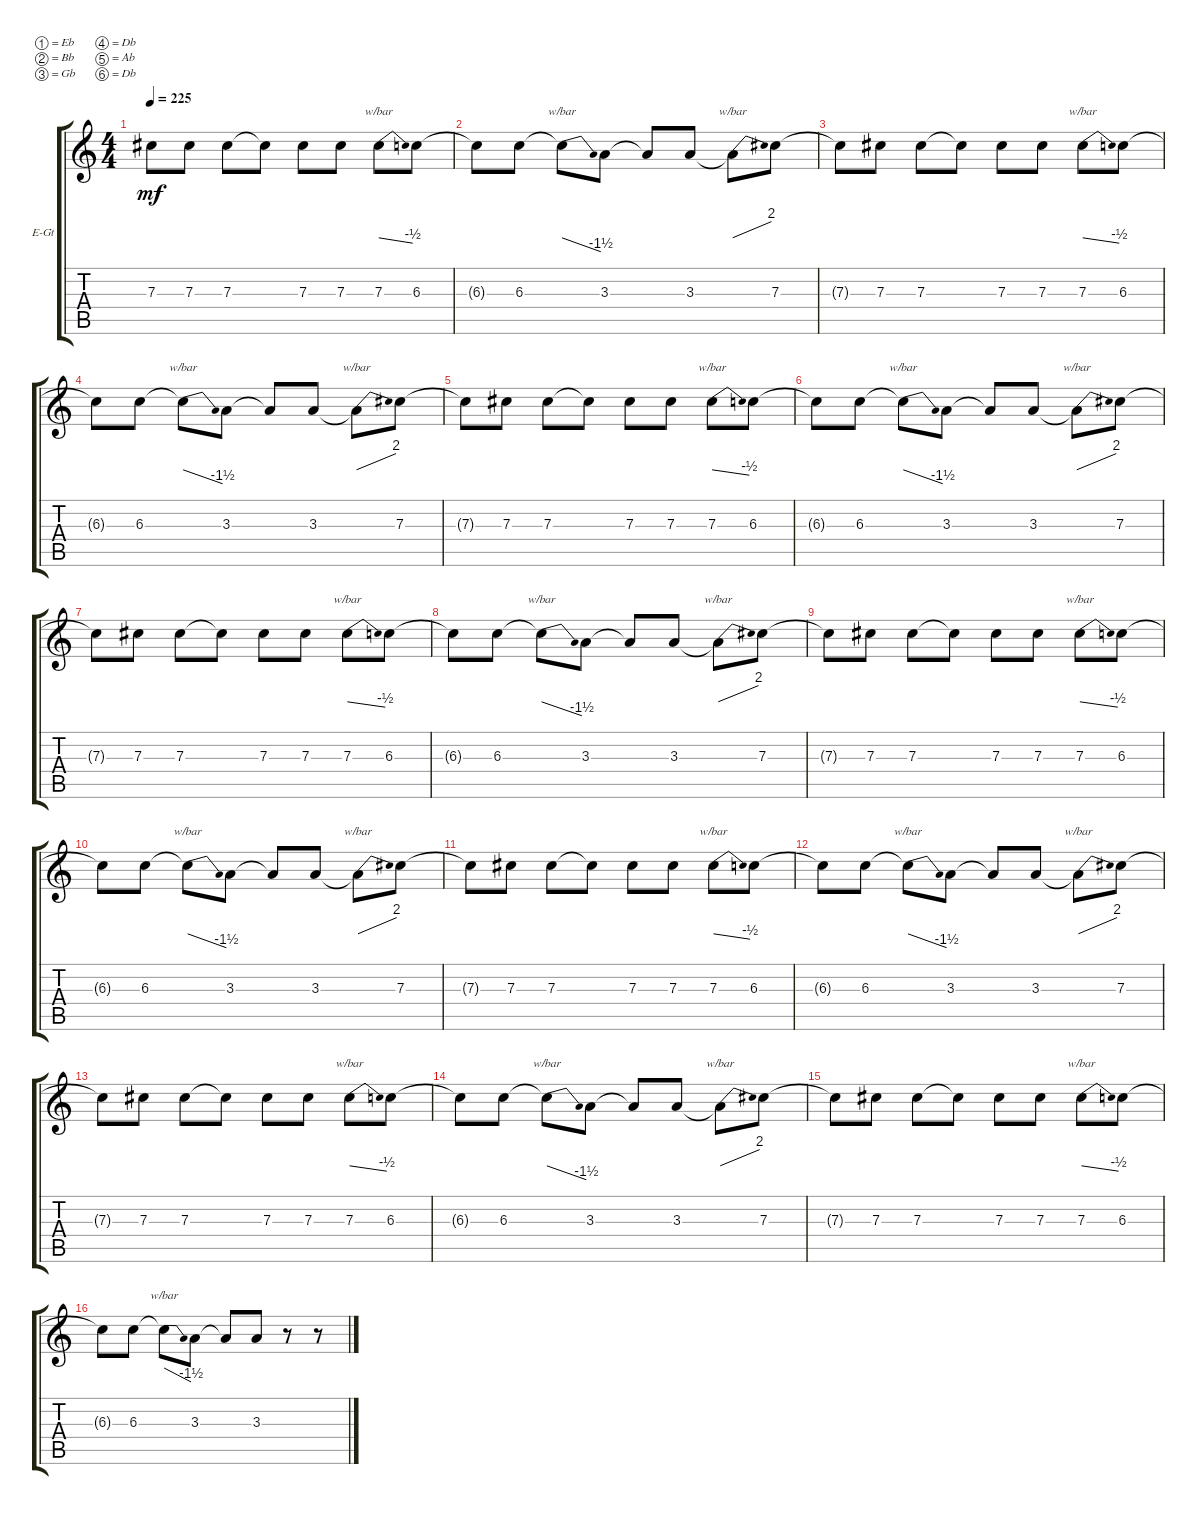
\bracketExtendMode groupsimilarinstruments
\firstSystemTrackNameOrientation horizontal
\otherSystemsTrackNameOrientation horizontal
\track ("solo" "E-Gt") {instrument distortionguitar}
\staff {score tabs}
\tuning (Eb4 Bb3 Gb3 Db3 Ab2 Db2)
\ts (4 4)
\tempo 225
\clef g2
\ks c
7.3{t}.8{dy mf} 7.3.8 7.3.8 7.3{t}.8 7.3.8 7.3.8 7.3.8{tbe (dive default 0 0 60 -2)} 6.3.8 |
6.3{t}.8 6.3.8 6.3{t}.8{tbe (dive default 0 0 60 -6)} 3.3.8 3.3{t}.8 3.3.8 3.3{t}.8{tbe (dive default 0 0 60 8)} 7.3.8 |
7.3{t}.8 7.3.8 7.3.8 7.3{t}.8 7.3.8 7.3.8 7.3.8{tbe (dive default 0 0 60 -2)} 6.3.8 |
6.3{t}.8 6.3.8 6.3{t}.8{tbe (dive default 0 0 60 -6)} 3.3.8 3.3{t}.8 3.3.8 3.3{t}.8{tbe (dive default 0 0 60 8)} 7.3.8 |
7.3{t}.8 7.3.8 7.3.8 7.3{t}.8 7.3.8 7.3.8 7.3.8{tbe (dive default 0 0 60 -2)} 6.3.8 |
6.3{t}.8 6.3.8 6.3{t}.8{tbe (dive default 0 0 60 -6)} 3.3.8 3.3{t}.8 3.3.8 3.3{t}.8{tbe (dive default 0 0 60 8)} 7.3.8 |
7.3{t}.8 7.3.8 7.3.8 7.3{t}.8 7.3.8 7.3.8 7.3.8{tbe (dive default 0 0 60 -2)} 6.3.8 |
6.3{t}.8 6.3.8 6.3{t}.8{tbe (dive default 0 0 60 -6)} 3.3.8 3.3{t}.8 3.3.8 3.3{t}.8{tbe (dive default 0 0 60 8)} 7.3.8 |
7.3{t}.8 7.3.8 7.3.8 7.3{t}.8 7.3.8 7.3.8 7.3.8{tbe (dive default 0 0 60 -2)} 6.3.8 |
6.3{t}.8 6.3.8 6.3{t}.8{tbe (dive default 0 0 60 -6)} 3.3.8 3.3{t}.8 3.3.8 3.3{t}.8{tbe (dive default 0 0 60 8)} 7.3.8 |
7.3{t}.8 7.3.8 7.3.8 7.3{t}.8 7.3.8 7.3.8 7.3.8{tbe (dive default 0 0 60 -2)} 6.3.8 |
6.3{t}.8 6.3.8 6.3{t}.8{tbe (dive default 0 0 60 -6)} 3.3.8 3.3{t}.8 3.3.8 3.3{t}.8{tbe (dive default 0 0 60 8)} 7.3.8 |
7.3{t}.8 7.3.8 7.3.8 7.3{t}.8 7.3.8 7.3.8 7.3.8{tbe (dive default 0 0 60 -2)} 6.3.8 |
6.3{t}.8 6.3.8 6.3{t}.8{tbe (dive default 0 0 60 -6)} 3.3.8 3.3{t}.8 3.3.8 3.3{t}.8{tbe (dive default 0 0 60 8)} 7.3.8 |
7.3{t}.8 7.3.8 7.3.8 7.3{t}.8 7.3.8 7.3.8 7.3.8{tbe (dive default 0 0 60 -2)} 6.3.8 |
6.3{t}.8 6.3.8 6.3{t}.8{tbe (dive default 0 0 60 -6)} 3.3.8 3.3{t}.8 3.3.8 r.8 r.8
